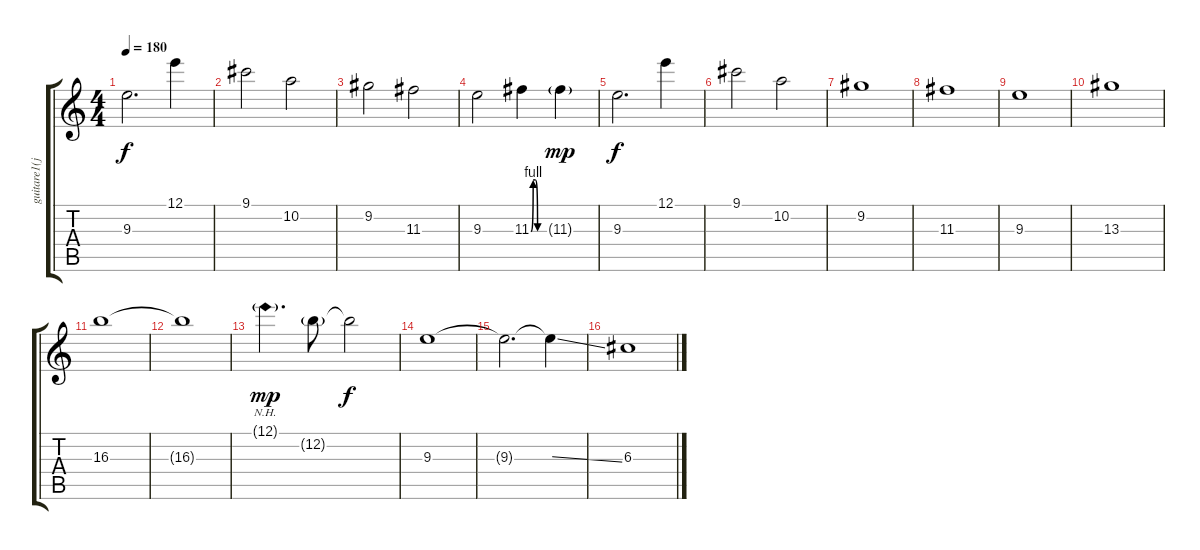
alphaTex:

\track ("guitare1(joe)" "guitare1(j") {instrument distortionguitar}
\staff {score tabs}
\tuning (E4 B3 G3 D3 A2 E2) {hide}
\ts (4 4)
\tempo 180
\clef g2
\ks c
9.3.2{d dy f} 12.1.4 |
9.1.2 10.2.2 |
9.2.2 11.3.2 |
9.3.2 11.3{be (custom 0 0 10 4 20 4 30 0 60 0)}.4 11.3{g}.4{dy mp} |
9.3.2{d dy f} 12.1.4 |
9.1.2 10.2.2 |
9.2.1 |
11.3.1 |
9.3.1 |
13.3.1 |
16.3.1 |
16.3{t}.1 |
12.1{nh g}.4{d dy mp} 12.2{g}.8 12.2{t}.2{dy f} |
9.3.1 |
9.3{t}.2{d} 9.3{ss t}.4 |
6.3.1
